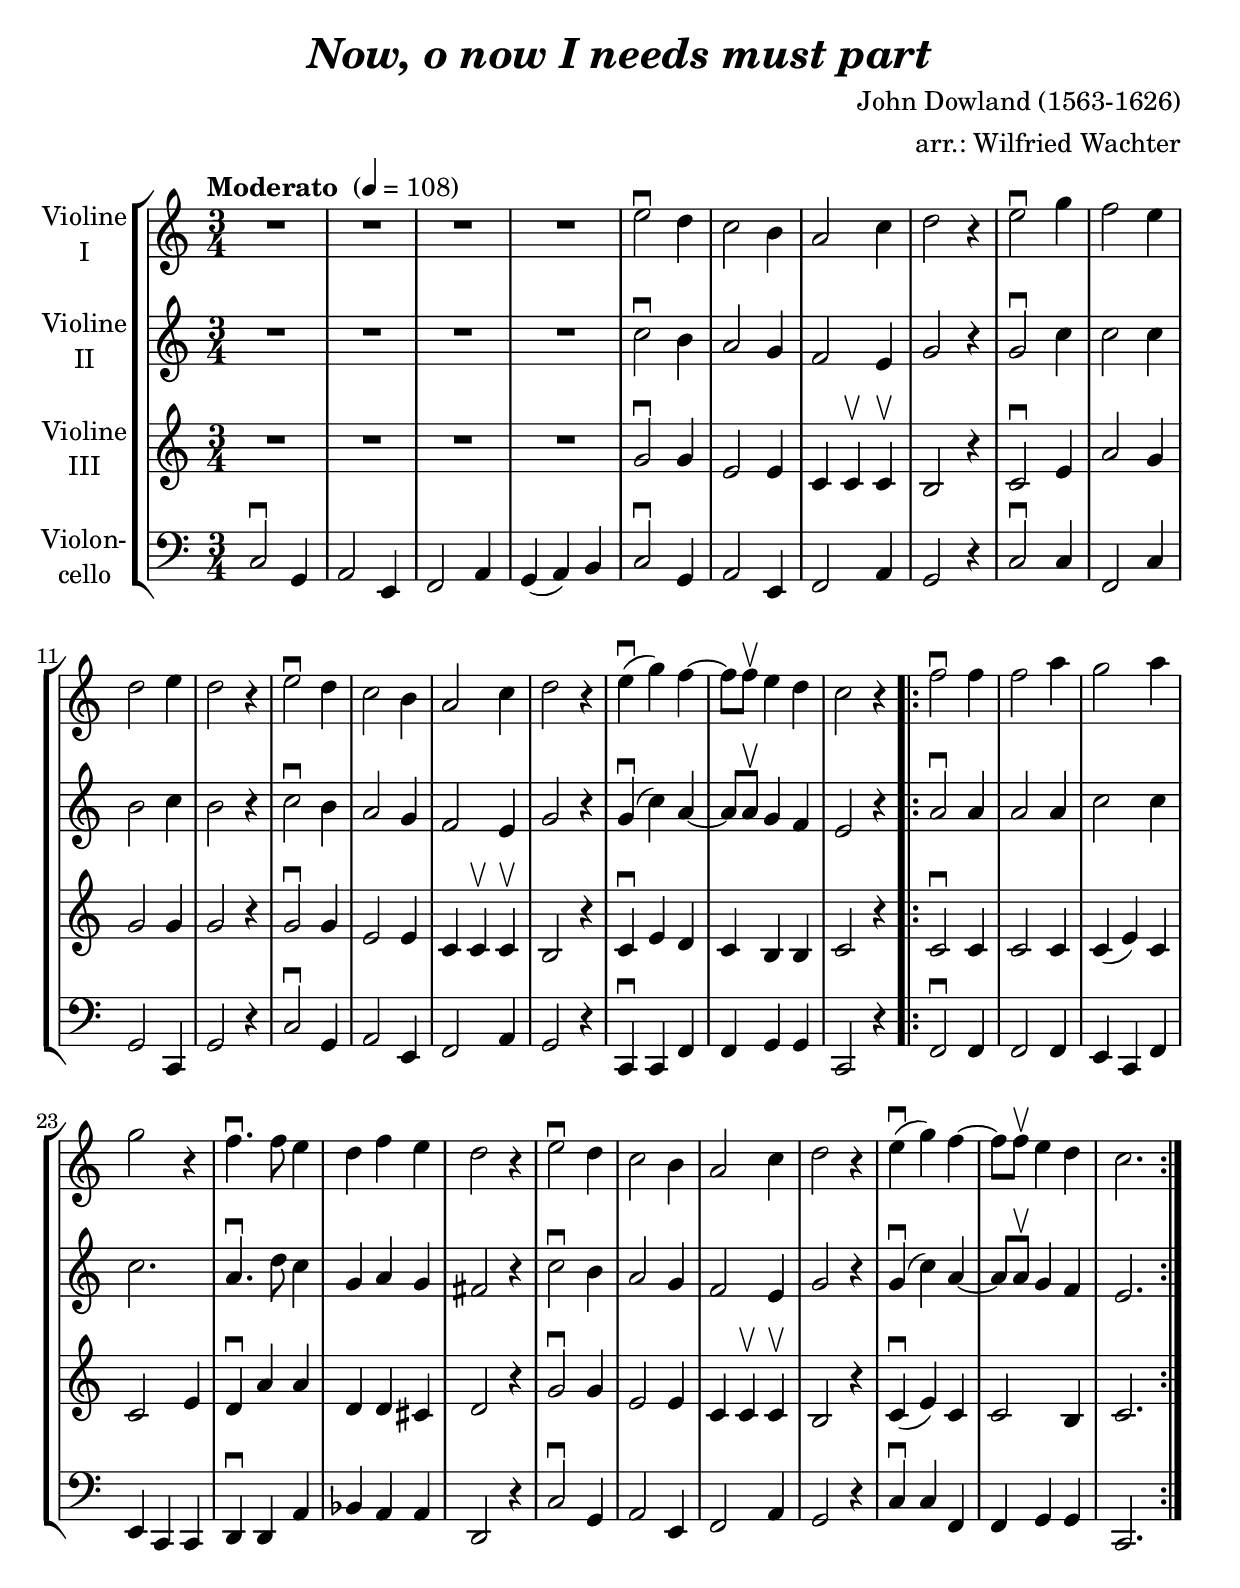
\version "2.18.2"
\include "deutsch.ly"
  
#(set-global-staff-size 23)

\header {
  title     = \markup \bold \italic "Now, o now I needs must part"
  composer  = "John Dowland (1563-1626)"
  arranger  = "arr.: Wilfried Wachter"
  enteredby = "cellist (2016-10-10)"
%  piece     = ""
}

voiceconsts = {
  \key c \major
  \time 3/4
  \clef "treble"
% \numericTimeSignature
  \compressFullBarRests
  \tempo "Moderato " 4=108
}

%minstr = "harpsichord"
mist = "string ensemble 1"
%minstr = "accordion"
miba = "cello"
milo = "drawbar organ"

va = \relative c'' {
  \voiceconsts
  
  R2.*4
  e2\downbow d4
  c2 h4
  a2 c4
  d2 r4
  e2\downbow g4
  f2 e4
  d2 e4
  d2 r4
  e2\downbow d4
  c2 h4
  a2 c4
  d2 r4

  e(\downbow g) f~
  f8 f\upbow e4 d
  c2 r4
  \repeat volta 2 {
    f2\downbow f4
    f2 a4
    g2 a4
    g2 r4
    f4.\downbow f8 e4
    d f e
    d2 r4

    e2\downbow d4
    c2 h4
    a2 c4
    d2 r4
    e(\downbow g) f~
    f8 f\upbow e4 d
    c2.
  }
}

vb = \relative c'' {
  \voiceconsts

  R2.*4
  c2\downbow h4
  a2 g4
  f2 e4
  g2 r4
  g2\downbow c4
  c2 c4
  h2 c4
  h2 r4
  c2\downbow h4
  a2 g4
  f2 e4
  g2 r4

  g(\downbow c) a~
  a8 a\upbow g4 f
  e2 r4
  \repeat volta 2 {
    a2\downbow a4
    a2 a4
    c2 c4
    c2.
    a4.\downbow d8 c4
    g a g
    fis2 r4
    c'2\downbow h4
    a2 g4

    f2 e4
    g2 r4
    g(\downbow c) a~
    a8 a\upbow g4 f
    e2.
  }
}

vc = \relative c'' {
  \voiceconsts

  R2.*4
  g2\downbow g4
  e2 e4
  c c\upbow c\upbow
  h2 r4
  c2\downbow e4
  a2 g4
  g2 g4
  g2 r4
  g2\downbow g4
  e2 e4
  c c\upbow c\upbow
  h2 r4

  c\downbow e d
  c h h
  c2 r4
  \repeat volta 2 {
    c2\downbow c4
    c2 c4
    c( e) c
    c2 e4
    d\downbow a' a
    d, d cis
    d2 r4
    g2\downbow g4
    e2 e4

    c c\upbow c\upbow
    h2 r4
    c(\downbow e) c
    c2 h4
    c2.
  }
}

vd = \relative c {
  \voiceconsts
  \clef "bass"
  
  c2\downbow g4
  a2 e4
  f2 a4
  g( a) h
  c2\downbow g4
  a2 e4
  f2 a4
  g2 r4
  c2\downbow c4
  f,2 c'4
  g2 c,4
  g'2 r4
  c2\downbow g4

  a2 e4
  f2 a4
  g2 r4
  c,\downbow c f
  f g g
  c,2 r4
  \repeat volta 2 {
    f2\downbow f4
    f2 f4
    e c f
    e c c
    d\downbow d a'

    b a a
    d,2 r4
    c'2\downbow g4
    a2 e4
    f2 a4
    g2 r4
    c\downbow c f,
    f g g
    c,2.
  }
}


music = \new StaffGroup <<
      \new Staff {
	\set Staff.midiInstrument = \mist
	\set Staff.instrumentName = \markup \center-column { "Violine" "I" }
	\transpose c c { \va }
      }

      \new Staff {
	\set Staff.midiInstrument = \mist
	\set Staff.instrumentName = \markup \center-column { "Violine" "II" }
	\transpose c c { \vb }
      }
      
      \new Staff {
	\set Staff.midiInstrument = \mist
	\set Staff.instrumentName = \markup \center-column { "Violine" "III" }
	\transpose c c { \vc }
      }

      \new Staff {
	\set Staff.midiInstrument = \miba
	\set Staff.instrumentName = \markup \center-column { "Violon-" "cello" }
	\transpose c c { \vd }
      }
>>

\book {
  \score {
    \music
    \layout {}
  }

  \score {
    \unfoldRepeats \music

    \midi {
      \context {
        \Score
      }
    }
  }
}
